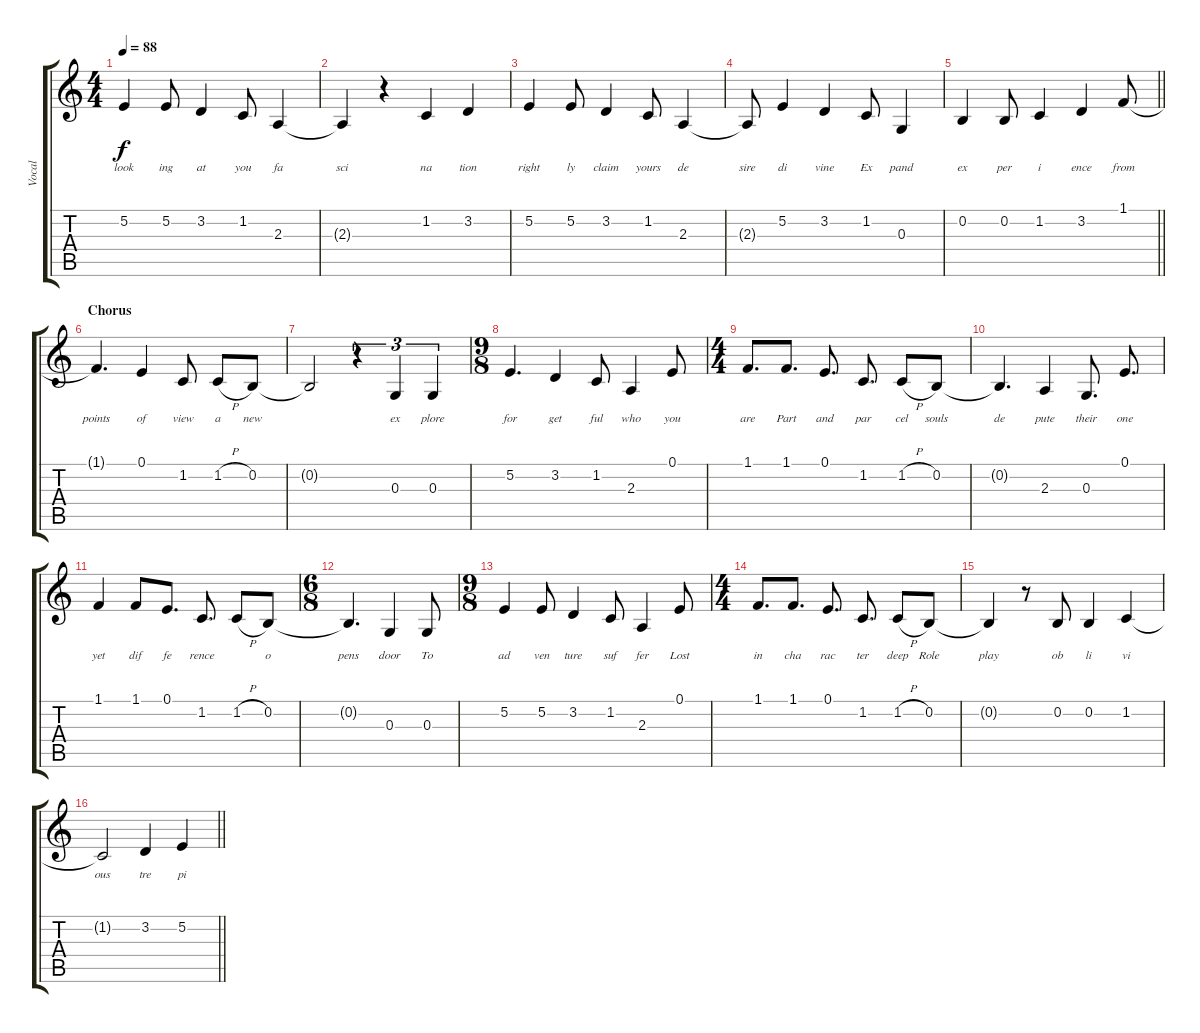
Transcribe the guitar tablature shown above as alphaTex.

\track ("Vocal" "Vocal") {instrument acousticgrandpiano}
\staff {score tabs}
\tuning (E4 B3 G3 D3 A2 E2) {hide}
\ts (4 4)
\tempo 88
\clef g2
\ks c
5.2.4{lyrics (0 "look") lyrics (1 "") lyrics (2 "") lyrics (3 "") lyrics (4 "") dy f} 5.2.8{lyrics (0 "ing") lyrics (1 "") lyrics (2 "") lyrics (3 "") lyrics (4 "")} 3.2.4{lyrics (0 "at") lyrics (1 "") lyrics (2 "") lyrics (3 "") lyrics (4 "")} 1.2.8{lyrics (0 "you") lyrics (1 "") lyrics (2 "") lyrics (3 "") lyrics (4 "")} 2.3.4{lyrics (0 "fa") lyrics (1 "") lyrics (2 "") lyrics (3 "") lyrics (4 "")} |
2.3{t}.4{lyrics (0 "sci") lyrics (1 "") lyrics (2 "") lyrics (3 "") lyrics (4 "")} r.4 1.2.4{lyrics (0 "na") lyrics (1 "") lyrics (2 "") lyrics (3 "") lyrics (4 "")} 3.2.4{lyrics (0 "tion") lyrics (1 "") lyrics (2 "") lyrics (3 "") lyrics (4 "")} |
5.2.4{lyrics (0 "right") lyrics (1 "") lyrics (2 "") lyrics (3 "") lyrics (4 "")} 5.2.8{lyrics (0 "ly") lyrics (1 "") lyrics (2 "") lyrics (3 "") lyrics (4 "")} 3.2.4{lyrics (0 "claim") lyrics (1 "") lyrics (2 "") lyrics (3 "") lyrics (4 "")} 1.2.8{lyrics (0 "yours") lyrics (1 "") lyrics (2 "") lyrics (3 "") lyrics (4 "")} 2.3.4{lyrics (0 "de") lyrics (1 "") lyrics (2 "") lyrics (3 "") lyrics (4 "")} |
2.3{t}.8{lyrics (0 "sire") lyrics (1 "") lyrics (2 "") lyrics (3 "") lyrics (4 "")} 5.2.4{lyrics (0 "di") lyrics (1 "") lyrics (2 "") lyrics (3 "") lyrics (4 "")} 3.2.4{lyrics (0 "vine") lyrics (1 "") lyrics (2 "") lyrics (3 "") lyrics (4 "")} 1.2.8{lyrics (0 "Ex") lyrics (1 "") lyrics (2 "") lyrics (3 "") lyrics (4 "")} 0.3.4{lyrics (0 "pand") lyrics (1 "") lyrics (2 "") lyrics (3 "") lyrics (4 "")} |
\barLineRight lightlight
0.2.4{lyrics (0 "ex") lyrics (1 "") lyrics (2 "") lyrics (3 "") lyrics (4 "")} 0.2.8{lyrics (0 "per") lyrics (1 "") lyrics (2 "") lyrics (3 "") lyrics (4 "")} 1.2.4{lyrics (0 "i") lyrics (1 "") lyrics (2 "") lyrics (3 "") lyrics (4 "")} 3.2.4{lyrics (0 "ence") lyrics (1 "") lyrics (2 "") lyrics (3 "") lyrics (4 "")} 1.1.8{lyrics (0 "from") lyrics (1 "") lyrics (2 "") lyrics (3 "") lyrics (4 "")} |
\section ("" "Chorus")
1.1{t}.4{d lyrics (0 "points") lyrics (1 "") lyrics (2 "") lyrics (3 "") lyrics (4 "")} 0.1.4{lyrics (0 "of") lyrics (1 "") lyrics (2 "") lyrics (3 "") lyrics (4 "")} 1.2.8{lyrics (0 "view") lyrics (1 "") lyrics (2 "") lyrics (3 "") lyrics (4 "")} 1.2{h}.8{lyrics (0 "a") lyrics (1 "") lyrics (2 "") lyrics (3 "") lyrics (4 "")} 0.2.8{lyrics (0 "new") lyrics (1 "") lyrics (2 "") lyrics (3 "") lyrics (4 "")} |
0.2{t}.2{lyrics (0 "") lyrics (1 "") lyrics (2 "") lyrics (3 "") lyrics (4 "")} r.4{tu (3 2)} 0.3.4{tu (3 2) lyrics (0 "ex") lyrics (1 "") lyrics (2 "") lyrics (3 "") lyrics (4 "")} 0.3.4{tu (3 2) lyrics (0 "plore") lyrics (1 "") lyrics (2 "") lyrics (3 "") lyrics (4 "")} |
\ts (9 8)
5.2.4{d lyrics (0 "for") lyrics (1 "") lyrics (2 "") lyrics (3 "") lyrics (4 "")} 3.2.4{lyrics (0 "get") lyrics (1 "") lyrics (2 "") lyrics (3 "") lyrics (4 "")} 1.2.8{lyrics (0 "ful") lyrics (1 "") lyrics (2 "") lyrics (3 "") lyrics (4 "")} 2.3.4{lyrics (0 "who") lyrics (1 "") lyrics (2 "") lyrics (3 "") lyrics (4 "")} 0.1.8{lyrics (0 "you") lyrics (1 "") lyrics (2 "") lyrics (3 "") lyrics (4 "")} |
\ts (4 4)
1.1.8{d lyrics (0 "are") lyrics (1 "") lyrics (2 "") lyrics (3 "") lyrics (4 "")} 1.1.8{d lyrics (0 "Part") lyrics (1 "") lyrics (2 "") lyrics (3 "") lyrics (4 "")} 0.1.8{d lyrics (0 "and") lyrics (1 "") lyrics (2 "") lyrics (3 "") lyrics (4 "")} 1.2.8{d lyrics (0 "par") lyrics (1 "") lyrics (2 "") lyrics (3 "") lyrics (4 "")} 1.2{h}.8{lyrics (0 "cel") lyrics (1 "") lyrics (2 "") lyrics (3 "") lyrics (4 "")} 0.2.8{lyrics (0 "souls") lyrics (1 "") lyrics (2 "") lyrics (3 "") lyrics (4 "")} |
0.2{t}.4{d lyrics (0 "de") lyrics (1 "") lyrics (2 "") lyrics (3 "") lyrics (4 "")} 2.3.4{lyrics (0 "pute") lyrics (1 "") lyrics (2 "") lyrics (3 "") lyrics (4 "")} 0.3.8{d lyrics (0 "their") lyrics (1 "") lyrics (2 "") lyrics (3 "") lyrics (4 "")} 0.1.8{d lyrics (0 "one") lyrics (1 "") lyrics (2 "") lyrics (3 "") lyrics (4 "")} |
1.1.4{lyrics (0 "yet") lyrics (1 "") lyrics (2 "") lyrics (3 "") lyrics (4 "")} 1.1.8{lyrics (0 "dif") lyrics (1 "") lyrics (2 "") lyrics (3 "") lyrics (4 "")} 0.1.8{d lyrics (0 "fe") lyrics (1 "") lyrics (2 "") lyrics (3 "") lyrics (4 "")} 1.2.8{d lyrics (0 "rence") lyrics (1 "") lyrics (2 "") lyrics (3 "") lyrics (4 "")} 1.2{h}.8{lyrics (0 "") lyrics (1 "") lyrics (2 "") lyrics (3 "") lyrics (4 "")} 0.2.8{lyrics (0 "o") lyrics (1 "") lyrics (2 "") lyrics (3 "") lyrics (4 "")} |
\ts (6 8)
0.2{t}.4{d lyrics (0 "pens") lyrics (1 "") lyrics (2 "") lyrics (3 "") lyrics (4 "")} 0.3.4{lyrics (0 "door") lyrics (1 "") lyrics (2 "") lyrics (3 "") lyrics (4 "")} 0.3.8{lyrics (0 "To") lyrics (1 "") lyrics (2 "") lyrics (3 "") lyrics (4 "")} |
\ts (9 8)
5.2.4{lyrics (0 "ad") lyrics (1 "") lyrics (2 "") lyrics (3 "") lyrics (4 "")} 5.2.8{lyrics (0 "ven") lyrics (1 "") lyrics (2 "") lyrics (3 "") lyrics (4 "")} 3.2.4{lyrics (0 "ture") lyrics (1 "") lyrics (2 "") lyrics (3 "") lyrics (4 "")} 1.2.8{lyrics (0 "suf") lyrics (1 "") lyrics (2 "") lyrics (3 "") lyrics (4 "")} 2.3.4{lyrics (0 "fer") lyrics (1 "") lyrics (2 "") lyrics (3 "") lyrics (4 "")} 0.1.8{lyrics (0 "Lost") lyrics (1 "") lyrics (2 "") lyrics (3 "") lyrics (4 "")} |
\ts (4 4)
1.1.8{d lyrics (0 "in") lyrics (1 "") lyrics (2 "") lyrics (3 "") lyrics (4 "")} 1.1.8{d lyrics (0 "cha") lyrics (1 "") lyrics (2 "") lyrics (3 "") lyrics (4 "")} 0.1.8{d lyrics (0 "rac") lyrics (1 "") lyrics (2 "") lyrics (3 "") lyrics (4 "")} 1.2.8{d lyrics (0 "ter") lyrics (1 "") lyrics (2 "") lyrics (3 "") lyrics (4 "")} 1.2{h}.8{lyrics (0 "deep") lyrics (1 "") lyrics (2 "") lyrics (3 "") lyrics (4 "")} 0.2.8{lyrics (0 "Role") lyrics (1 "") lyrics (2 "") lyrics (3 "") lyrics (4 "")} |
0.2{t}.4{lyrics (0 "play") lyrics (1 "") lyrics (2 "") lyrics (3 "") lyrics (4 "")} r.8 0.2.8{lyrics (0 "ob") lyrics (1 "") lyrics (2 "") lyrics (3 "") lyrics (4 "")} 0.2.4{lyrics (0 "li") lyrics (1 "") lyrics (2 "") lyrics (3 "") lyrics (4 "")} 1.2.4{lyrics (0 "vi") lyrics (1 "") lyrics (2 "") lyrics (3 "") lyrics (4 "")} |
\barLineRight lightlight
1.2{t}.2{lyrics (0 "ous") lyrics (1 "") lyrics (2 "") lyrics (3 "") lyrics (4 "")} 3.2.4{lyrics (0 "tre") lyrics (1 "") lyrics (2 "") lyrics (3 "") lyrics (4 "")} 5.2.4{lyrics (0 "pi") lyrics (1 "") lyrics (2 "") lyrics (3 "") lyrics (4 "")}
